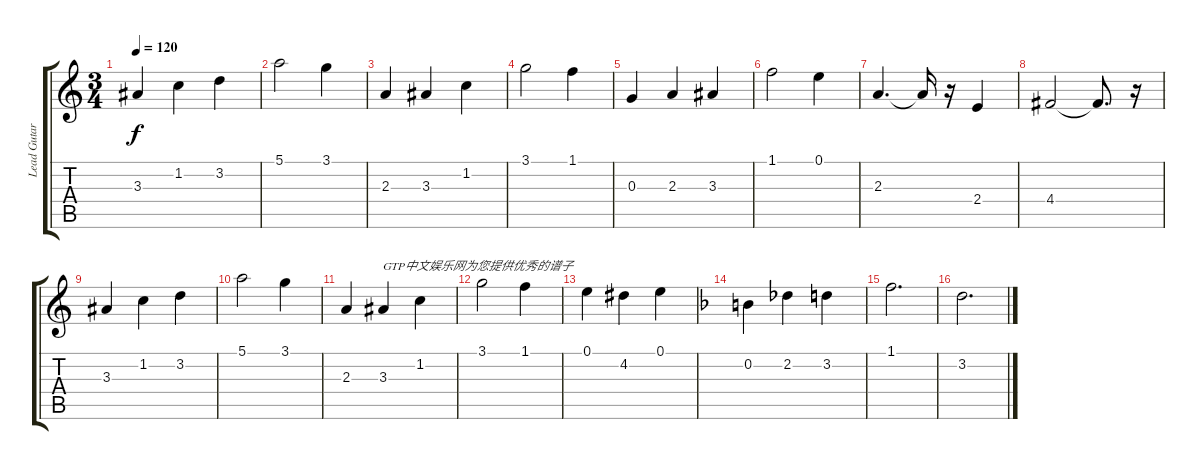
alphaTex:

\track ("Lead Gutar" "Lead Gutar") {instrument acousticguitarsteel}
\staff {score tabs}
\tuning (E4 B3 G3 D3 A2 E2) {hide}
\ts (3 4)
\tempo 120
\clef g2
\ks c
3.3.4{dy f} 1.2.4 3.2.4 |
5.1.2 3.1.4 |
2.3.4 3.3.4 1.2.4 |
3.1.2 1.1.4 |
0.3.4 2.3.4 3.3.4 |
1.1.2 0.1.4 |
2.3.4{d} 2.3{t}.16 r.16 2.4.4 |
4.4.2 4.4{t}.8{d} r.16 |
3.3.4 1.2.4 3.2.4 |
5.1.2 3.1.4 |
2.3.4 3.3.4{txt "GTP中文娱乐网为您提供优秀的谱子"} 1.2.4 |
3.1.2 1.1.4 |
0.1.4 4.2.4 0.1.4 |
\ks f
0.2.4 2.2.4 3.2.4 |
1.1.2{d} |
3.2.2{d}
